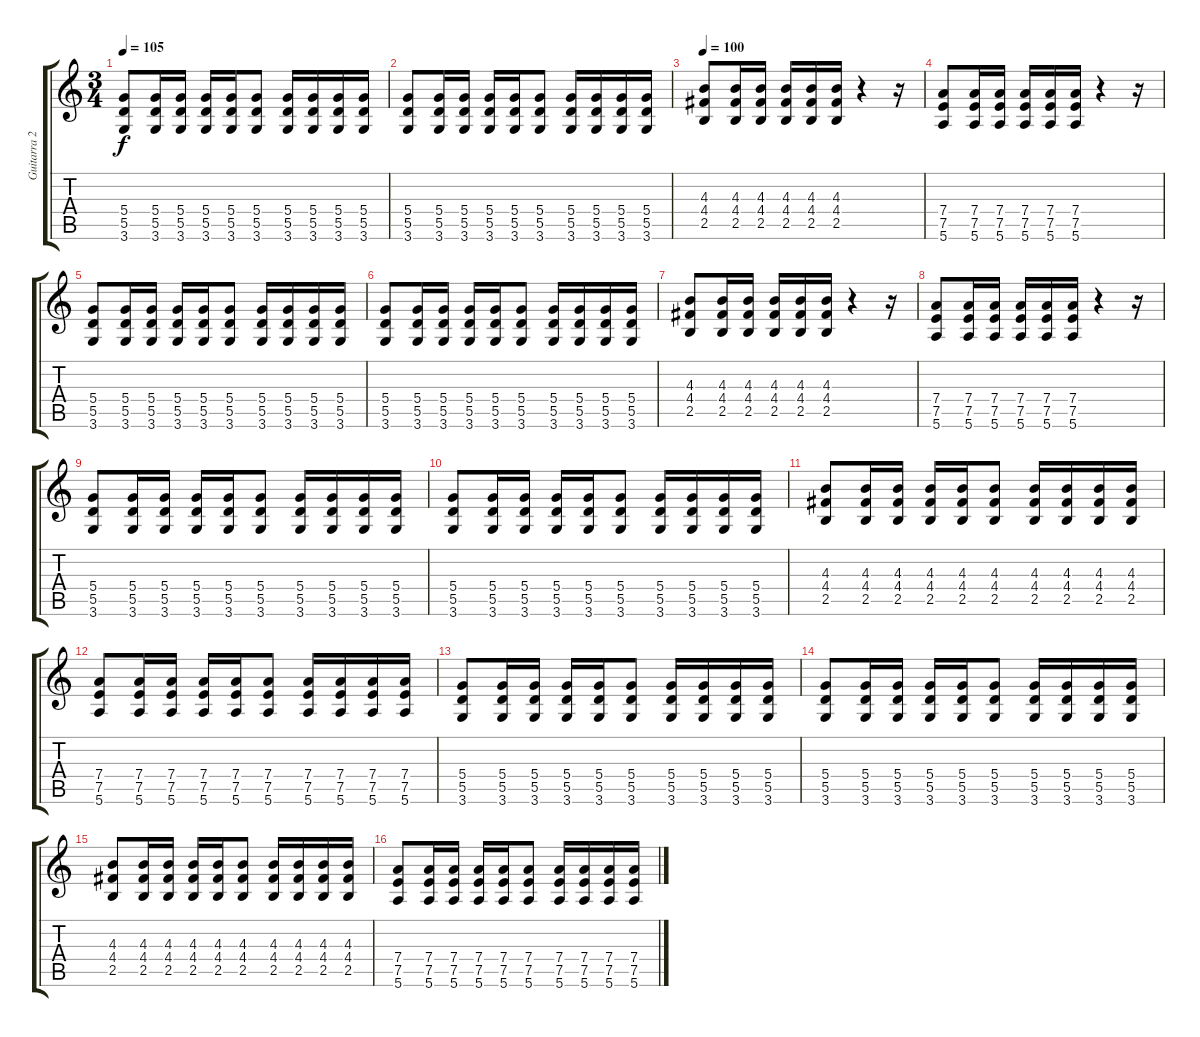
\track ("Guitarra 2" "Guitarra 2") {instrument distortionguitar}
\staff {score tabs}
\tuning (E4 B3 G3 D3 A2 E2) {hide}
\ts (3 4)
\tempo 105
\clef g2
\ks c
(5.4 5.5 3.6).8{dy f} (5.4 5.5 3.6).16 (5.4 5.5 3.6).16 (5.4 5.5 3.6).16 (5.4 5.5 3.6).16 (5.4 5.5 3.6).8 (5.4 5.5 3.6).16 (5.4 5.5 3.6).16 (5.4 5.5 3.6).16 (5.4 5.5 3.6).16 |
(5.4 5.5 3.6).8 (5.4 5.5 3.6).16 (5.4 5.5 3.6).16 (5.4 5.5 3.6).16 (5.4 5.5 3.6).16 (5.4 5.5 3.6).8 (5.4 5.5 3.6).16 (5.4 5.5 3.6).16 (5.4 5.5 3.6).16 (5.4 5.5 3.6).16 |
\tempo 100
(4.3 4.4 2.5).8 (4.3 4.4 2.5).16 (4.3 4.4 2.5).16 (4.3 4.4 2.5).16 (4.3 4.4 2.5).16 (4.3 4.4 2.5).16 r.4 r.16 |
(7.4 7.5 5.6).8 (7.4 7.5 5.6).16 (7.4 7.5 5.6).16 (7.4 7.5 5.6).16 (7.4 7.5 5.6).16 (7.4 7.5 5.6).16 r.4 r.16 |
(5.4 5.5 3.6).8 (5.4 5.5 3.6).16 (5.4 5.5 3.6).16 (5.4 5.5 3.6).16 (5.4 5.5 3.6).16 (5.4 5.5 3.6).8 (5.4 5.5 3.6).16 (5.4 5.5 3.6).16 (5.4 5.5 3.6).16 (5.4 5.5 3.6).16 |
(5.4 5.5 3.6).8 (5.4 5.5 3.6).16 (5.4 5.5 3.6).16 (5.4 5.5 3.6).16 (5.4 5.5 3.6).16 (5.4 5.5 3.6).8 (5.4 5.5 3.6).16 (5.4 5.5 3.6).16 (5.4 5.5 3.6).16 (5.4 5.5 3.6).16 |
(4.3 4.4 2.5).8 (4.3 4.4 2.5).16 (4.3 4.4 2.5).16 (4.3 4.4 2.5).16 (4.3 4.4 2.5).16 (4.3 4.4 2.5).16 r.4 r.16 |
(7.4 7.5 5.6).8 (7.4 7.5 5.6).16 (7.4 7.5 5.6).16 (7.4 7.5 5.6).16 (7.4 7.5 5.6).16 (7.4 7.5 5.6).16 r.4 r.16 |
(5.4 5.5 3.6).8 (5.4 5.5 3.6).16 (5.4 5.5 3.6).16 (5.4 5.5 3.6).16 (5.4 5.5 3.6).16 (5.4 5.5 3.6).8 (5.4 5.5 3.6).16 (5.4 5.5 3.6).16 (5.4 5.5 3.6).16 (5.4 5.5 3.6).16 |
(5.4 5.5 3.6).8 (5.4 5.5 3.6).16 (5.4 5.5 3.6).16 (5.4 5.5 3.6).16 (5.4 5.5 3.6).16 (5.4 5.5 3.6).8 (5.4 5.5 3.6).16 (5.4 5.5 3.6).16 (5.4 5.5 3.6).16 (5.4 5.5 3.6).16 |
(4.3 4.4 2.5).8 (4.3 4.4 2.5).16 (4.3 4.4 2.5).16 (4.3 4.4 2.5).16 (4.3 4.4 2.5).16 (4.3 4.4 2.5).8 (4.3 4.4 2.5).16 (4.3 4.4 2.5).16 (4.3 4.4 2.5).16 (4.3 4.4 2.5).16 |
(7.4 7.5 5.6).8 (7.4 7.5 5.6).16 (7.4 7.5 5.6).16 (7.4 7.5 5.6).16 (7.4 7.5 5.6).16 (7.4 7.5 5.6).8 (7.4 7.5 5.6).16 (7.4 7.5 5.6).16 (7.4 7.5 5.6).16 (7.4 7.5 5.6).16 |
(5.4 5.5 3.6).8 (5.4 5.5 3.6).16 (5.4 5.5 3.6).16 (5.4 5.5 3.6).16 (5.4 5.5 3.6).16 (5.4 5.5 3.6).8 (5.4 5.5 3.6).16 (5.4 5.5 3.6).16 (5.4 5.5 3.6).16 (5.4 5.5 3.6).16 |
(5.4 5.5 3.6).8 (5.4 5.5 3.6).16 (5.4 5.5 3.6).16 (5.4 5.5 3.6).16 (5.4 5.5 3.6).16 (5.4 5.5 3.6).8 (5.4 5.5 3.6).16 (5.4 5.5 3.6).16 (5.4 5.5 3.6).16 (5.4 5.5 3.6).16 |
(4.3 4.4 2.5).8 (4.3 4.4 2.5).16 (4.3 4.4 2.5).16 (4.3 4.4 2.5).16 (4.3 4.4 2.5).16 (4.3 4.4 2.5).8 (4.3 4.4 2.5).16 (4.3 4.4 2.5).16 (4.3 4.4 2.5).16 (4.3 4.4 2.5).16 |
(7.4 7.5 5.6).8 (7.4 7.5 5.6).16 (7.4 7.5 5.6).16 (7.4 7.5 5.6).16 (7.4 7.5 5.6).16 (7.4 7.5 5.6).8 (7.4 7.5 5.6).16 (7.4 7.5 5.6).16 (7.4 7.5 5.6).16 (7.4 7.5 5.6).16
